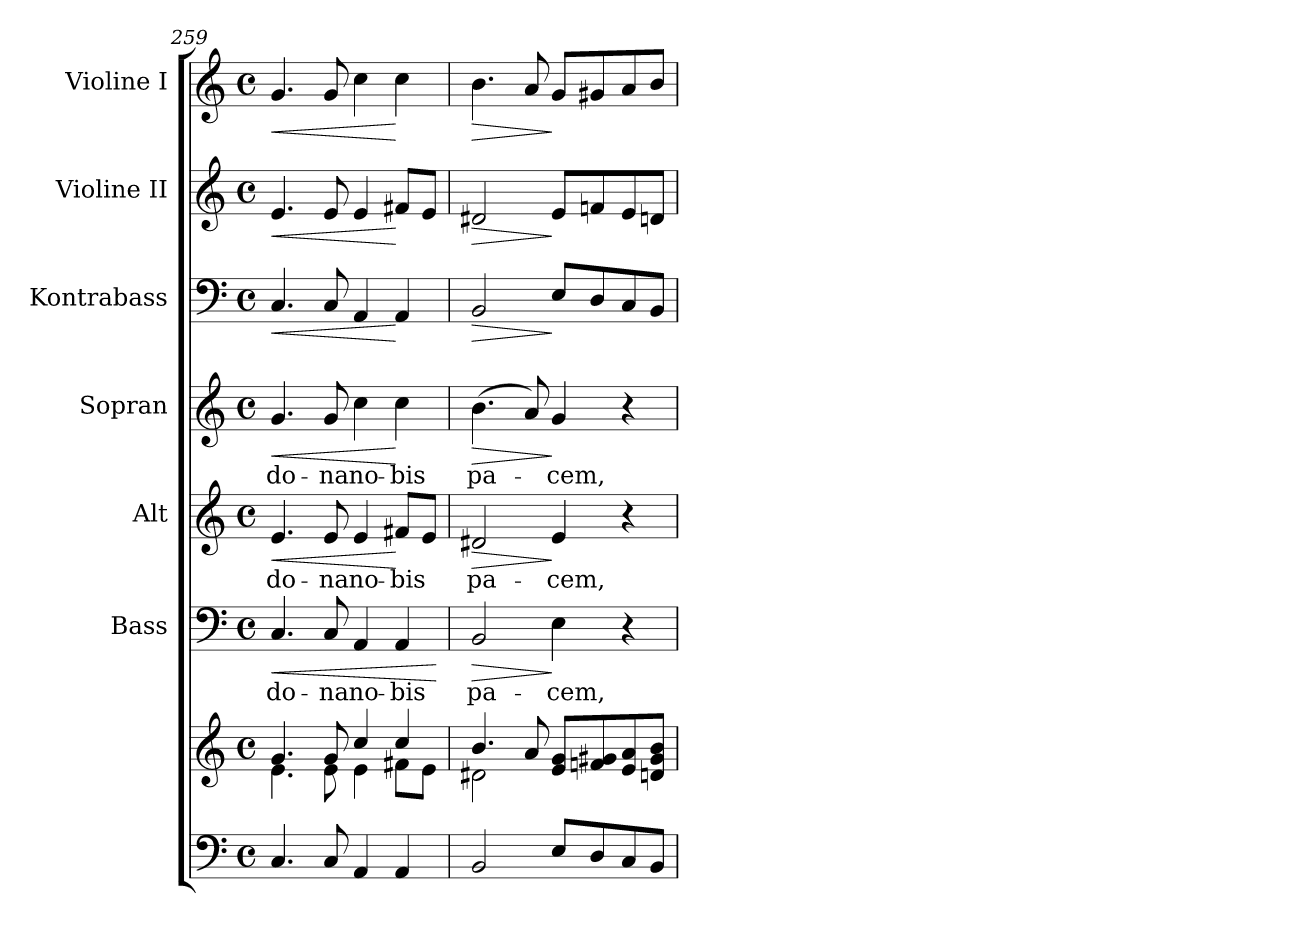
**kern	**kern	**kern	**text	**dynam	**kern	**text	**dynam	**kern	**text	**dynam	**kern	**dynam	**kern	**dynam	**kern	**dynam
*part7	*part7	*part6	*part6	*part6	*part5	*part5	*part5	*part4	*part4	*part4	*part3	*part3	*part2	*part2	*part1	*part1
*staff8	*staff7	*staff6	*staff6	*staff6	*staff5	*staff5	*staff5	*staff4	*staff4	*staff4	*staff3	*staff3	*staff2	*staff2	*staff1	*staff1
*	*	*I"Bass	*	*	*I"Alt	*	*	*I"Sopran	*	*	*I"Kontrabass	*	*I"Violine II	*	*I"Violine I	*
*	*	*I'B.	*	*	*I'A.	*	*	*I'S.	*	*	*I'Kb.	*	*I'Vl. II	*	*I'Vl. I	*
!!LO:LB:g=z
*clefF4	*clefG2	*clefF4	*	*	*clefG2	*	*	*clefG2	*	*	*clefF4	*	*clefG2	*	*clefG2	*
*	*	*	*	*	*	*	*	*	*	*	*ITrd7c12	*	*	*	*	*
*k[]	*k[]	*k[]	*	*	*k[]	*	*	*k[]	*	*	*k[]	*	*k[]	*	*k[]	*
*C:	*C:	*C:	*	*	*C:	*	*	*C:	*	*	*C:	*	*C:	*	*C:	*
*M4/4	*M4/4	*M4/4	*	*	*M4/4	*	*	*M4/4	*	*	*M4/4	*	*M4/4	*	*M4/4	*
*met(c)	*met(c)	*met(c)	*	*	*met(c)	*	*	*met(c)	*	*	*met(c)	*	*met(c)	*	*met(c)	*
=259	=259	=259	=259	=259	=259	=259	=259	=259	=259	=259	=259	=259	=259	=259	=259	=259
*	*^	*	*	*	*	*	*	*	*	*	*	*	*	*	*	*
!	!	!	!	!LO:LY:b	!LO:HP:b	!	!LO:LY:b	!LO:HP:b	!	!LO:LY:b	!LO:HP:b	!	!LO:HP:b	!	!LO:HP:b	!	!LO:HP:b
4.C/	4.g/	4.e\	4.C/	do-	<	4.e/	do-	<	4.g/	do-	<	4.CC/	<	4.e/	<	4.g/	<
!	!	!	!	!LO:LY:b	!	!	!LO:LY:b	!	!	!LO:LY:b	!	!	!	!	!	!	!
8C/	8g/	8e\	8C/	-na	.	8e/	-na	.	8g/	-na	.	8CC/	.	8e/	.	8g/	.
!	!	!	!	!LO:LY:b	!	!	!LO:LY:b	!	!	!LO:LY:b	!	!	!	!	!	!	!
4AA/	4cc/	4e\	4AA/	no-	.	4e/	no-	.	4cc\	no-	.	4AAA/	.	4e/	.	4cc\	.
!	!	!	!	!LO:LY:b	!	!	!LO:LY:b	!	!	!LO:LY:b	!	!	!	!	!	!	!
4AA/	4cc/	8f#X\L	4AA/	-bis	.	8f#X/L	-bis	[	4cc\	-bis	[	4AAA/	[	8f#X/L	[	4cc\	[
.	.	8e\J	.	.	.	8e/J	.	.	.	.	.	.	.	8e/J	.	.	.
*	*v	*v	*	*	*	*	*	*	*	*	*	*	*	*	*	*	*
.	.	.	.	[	.	.	.	.	.	.	.	.	.	.	.	.
=260	=260	=260	=260	=260	=260	=260	=260	=260	=260	=260	=260	=260	=260	=260	=260	=260
*	*^	*	*	*	*	*	*	*	*	*	*	*	*	*	*	*
!	!	!	!	!LO:LY:b	!LO:HP:b	!	!LO:LY:b	!LO:HP:b	!	!LO:LY:b	!LO:HP:b	!	!LO:HP:b	!	!LO:HP:b	!	!LO:HP:b
2BB/	4.b/	2d#X\	2BB/	pa-	>	2d#X/	pa-	>	(>4.b\	pa-	>	2BBB/	>	2d#X/	>	4.b\	>
.	8a/	.	.	.	.	.	.	.	8a/)	.	.	.	.	.	.	8a/	.
!	!	!	!	!LO:LY:b	!	!	!LO:LY:b	!	!	!LO:LY:b	!	!	!	!	!	!	!
8E/L	8e/ 8g/L	2ryy	4E\	-cem,	]	4e/	-cem,	]	4g/	-cem,	]	8EE/L	]	8e/L	]	8g/L	]
8D/	8fn/ 8g#X/	.	.	.	.	.	.	.	.	.	.	8DD/	.	8fn/	.	8g#X/	.
8C/	8e/ 8a/	.	4r	.	.	4r	.	.	4r	.	.	8CC/	.	8e/	.	8a/	.
8BB/J	8dn/ 8g#/ 8b/J	.	.	.	.	.	.	.	.	.	.	8BBB/J	.	8dn/J	.	8b/J	.
*	*v	*v	*	*	*	*	*	*	*	*	*	*	*	*	*	*	*
=	=	=	=	=	=	=	=	=	=	=	=	=	=	=	=	=
*-	*-	*-	*-	*-	*-	*-	*-	*-	*-	*-	*-	*-	*-	*-	*-	*-
